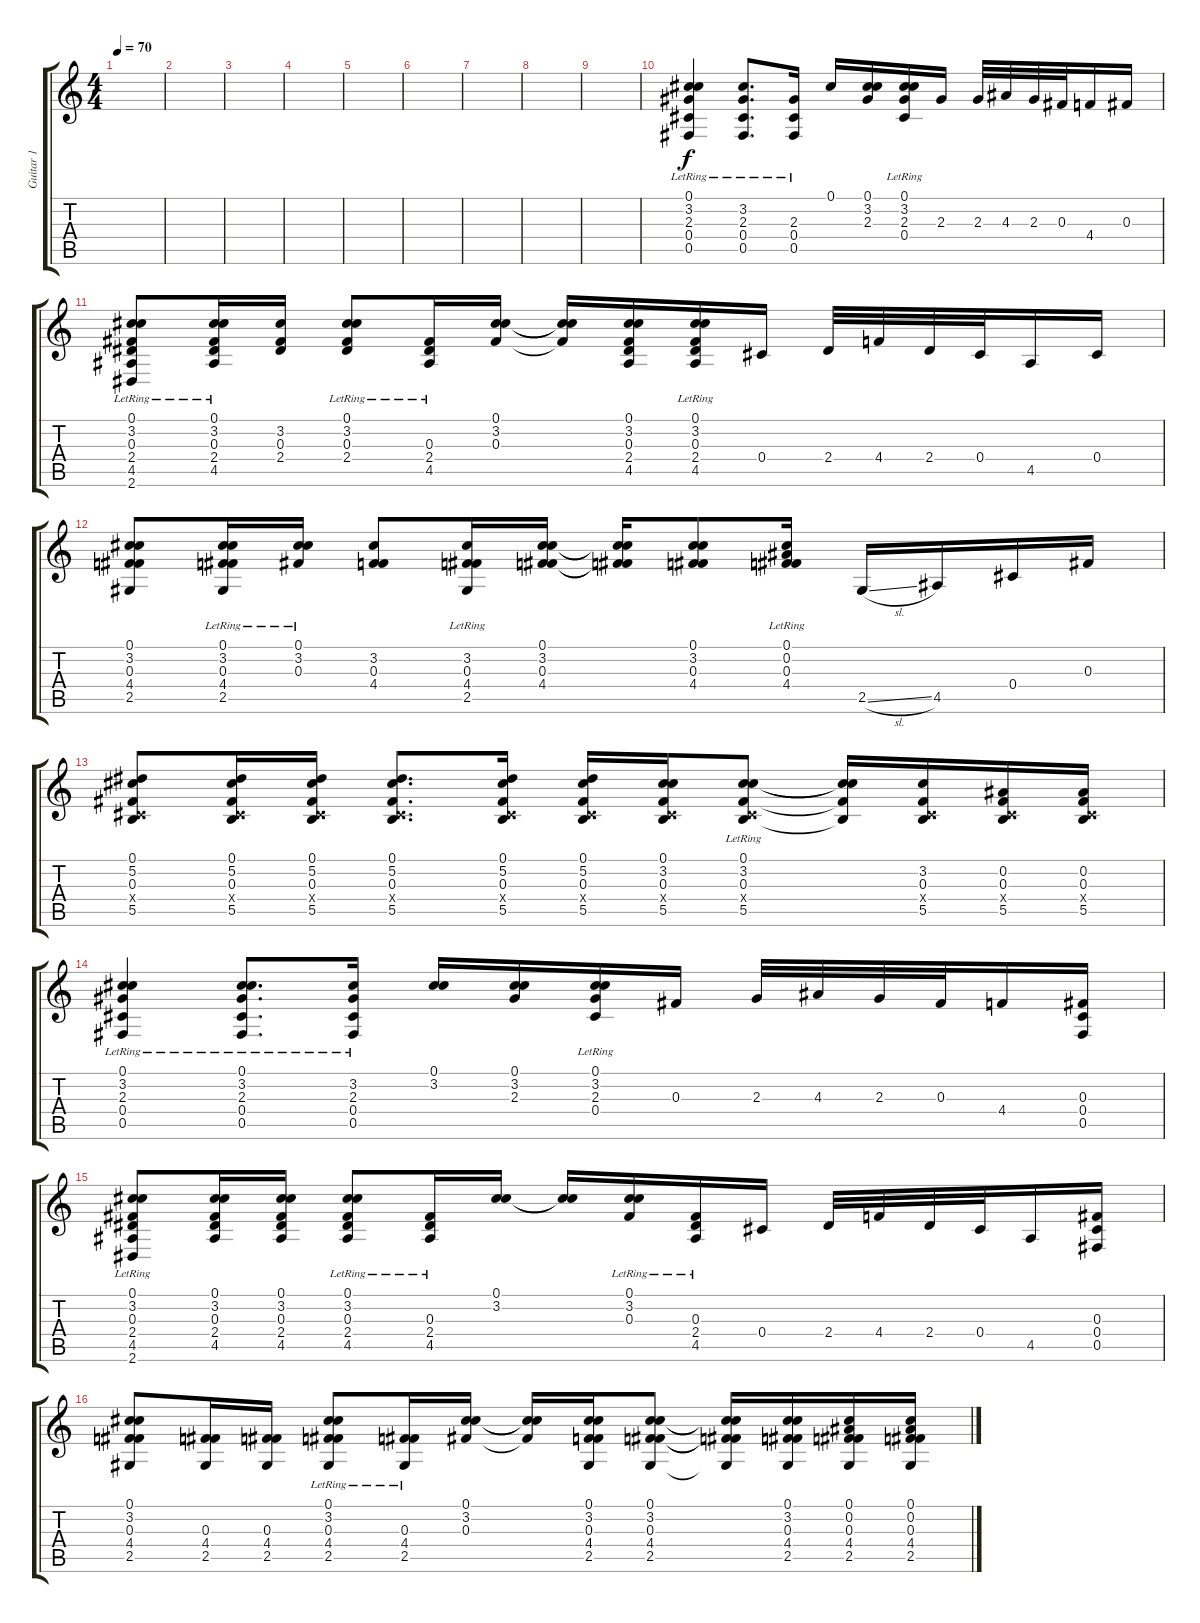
\track ("Guitar 1" "Guitar 1") {instrument acousticguitarnylon}
\staff {score tabs}
\tuning (Db4 Bb3 Gb3 Db3 Gb2 Db2) {hide}
\ts (4 4)
\tempo 70
\clef g2
\ks c
|
|
|
|
|
|
|
|
|
(0.1{lr} 3.2 2.3 0.4 0.5{lr}).4 (3.2{lr} 2.3 0.4 0.5).8{d} (2.3{lr} 0.4{lr} 0.5{lr}).16 0.1.16 (0.1 3.2 2.3).16 (0.1 3.2 2.3 0.4{lr}).16 2.3.16 2.3.32 4.3.32 2.3.32 0.3.32 4.4.16 0.3.16 |
(0.1 3.2 0.3 2.4 4.5 2.6{lr}).8 (0.1{lr} 3.2 0.3 2.4 4.5{lr}).16 (3.2 0.3 2.4).16 (0.1{lr} 3.2{lr} 0.3 2.4).8 (0.3 2.4{lr} 4.5{lr}).16 (0.1 3.2 0.3).16 (0.1{t} 3.2{t} 0.3{t}).16 (0.1 3.2 0.3 2.4 4.5).16 (0.1{lr} 3.2{lr} 0.3{lr} 2.4 4.5).16 0.4.16 2.4.32 4.4.32 2.4.32 0.4.32 4.5.16 0.4.16 |
(0.1 3.2 0.3 4.4 2.5).8 (0.1 3.2 0.3 4.4{lr} 2.5{lr}).16 (0.1{lr} 3.2 0.3).16 (3.2 0.3 4.4).8 (3.2 0.3 4.4 2.5{lr}).16 (0.1 3.2 0.3 4.4).16 (0.1{t} 3.2{t} 0.3{t} 4.4{t}).16 (0.1 3.2 0.3 4.4).8 (0.1{lr} 0.2{lr} 0.3{lr} 4.4{lr}).16 2.5{sl}.16 4.5.16 0.4.16 0.3.16 |
(0.1 5.2 0.3 0.4{x} 5.5).8 (0.1 5.2 0.3 0.4{x} 5.5).16 (0.1 5.2 0.3 0.4{x} 5.5).16 (0.1 5.2 0.3 0.4{x} 5.5).8{d} (0.1 5.2 0.3 0.4{x} 5.5).16 (0.1 5.2 0.3 0.4{x} 5.5).16 (0.1 3.2 0.3 0.4{x} 5.5).16 (0.1{lr} 3.2 0.3 0.4{x} 5.5).8 (0.1{t} 3.2{t} 0.3{t} 5.5{t}).16 (3.2 0.3 0.4{x} 5.5).16 (0.2 0.3 0.4{x} 5.5).16 (0.2 0.3 0.4{x} 5.5).16 |
(0.1{lr} 3.2 2.3 0.4 0.5{lr}).4 (0.1{lr} 3.2{lr} 2.3 0.4 0.5).8{d} (3.2 2.3{lr} 0.4{lr} 0.5{lr}).16 (0.1 3.2).16 (0.1 3.2 2.3).16 (0.1 3.2 2.3 0.4{lr}).16 0.3.16 2.3.32 4.3.32 2.3.32 0.3.32 4.4.16 (0.3 0.4 0.5).16 |
(0.1 3.2 0.3 2.4 4.5 2.6{lr}).8 (0.1 3.2 0.3 2.4 4.5).16 (0.1 3.2 0.3 2.4 4.5).16 (0.1{lr} 3.2{lr} 0.3 2.4 4.5).8 (0.3{lr} 2.4{lr} 4.5{lr}).16 (0.1 3.2).16 (0.1{t} 3.2{t}).16 (0.1{lr} 3.2{lr} 0.3).16 (0.3{lr} 2.4 4.5{lr}).16 0.4.16 2.4.32 4.4.32 2.4.32 0.4.32 4.5.16 (0.3 0.4 0.5).16 |
(0.1 3.2 0.3 4.4 2.5).8 (0.3 4.4 2.5).16 (0.3 4.4 2.5).16 (0.1{lr} 3.2{lr} 0.3 4.4 2.5).8 (0.3 4.4{lr} 2.5{lr}).16 (0.1 3.2 0.3).16 (0.1{t} 3.2{t} 0.3{t}).16 (0.1 3.2 0.3 4.4 2.5).16 (0.1 3.2 0.3 4.4 2.5).8 (0.1{t} 3.2{t} 0.3{t} 4.4{t} 2.5{t}).16 (0.1 3.2 0.3 4.4 2.5).16 (0.1 0.2 0.3 4.4 2.5).16 (0.1 0.2 0.3 4.4 2.5).16
